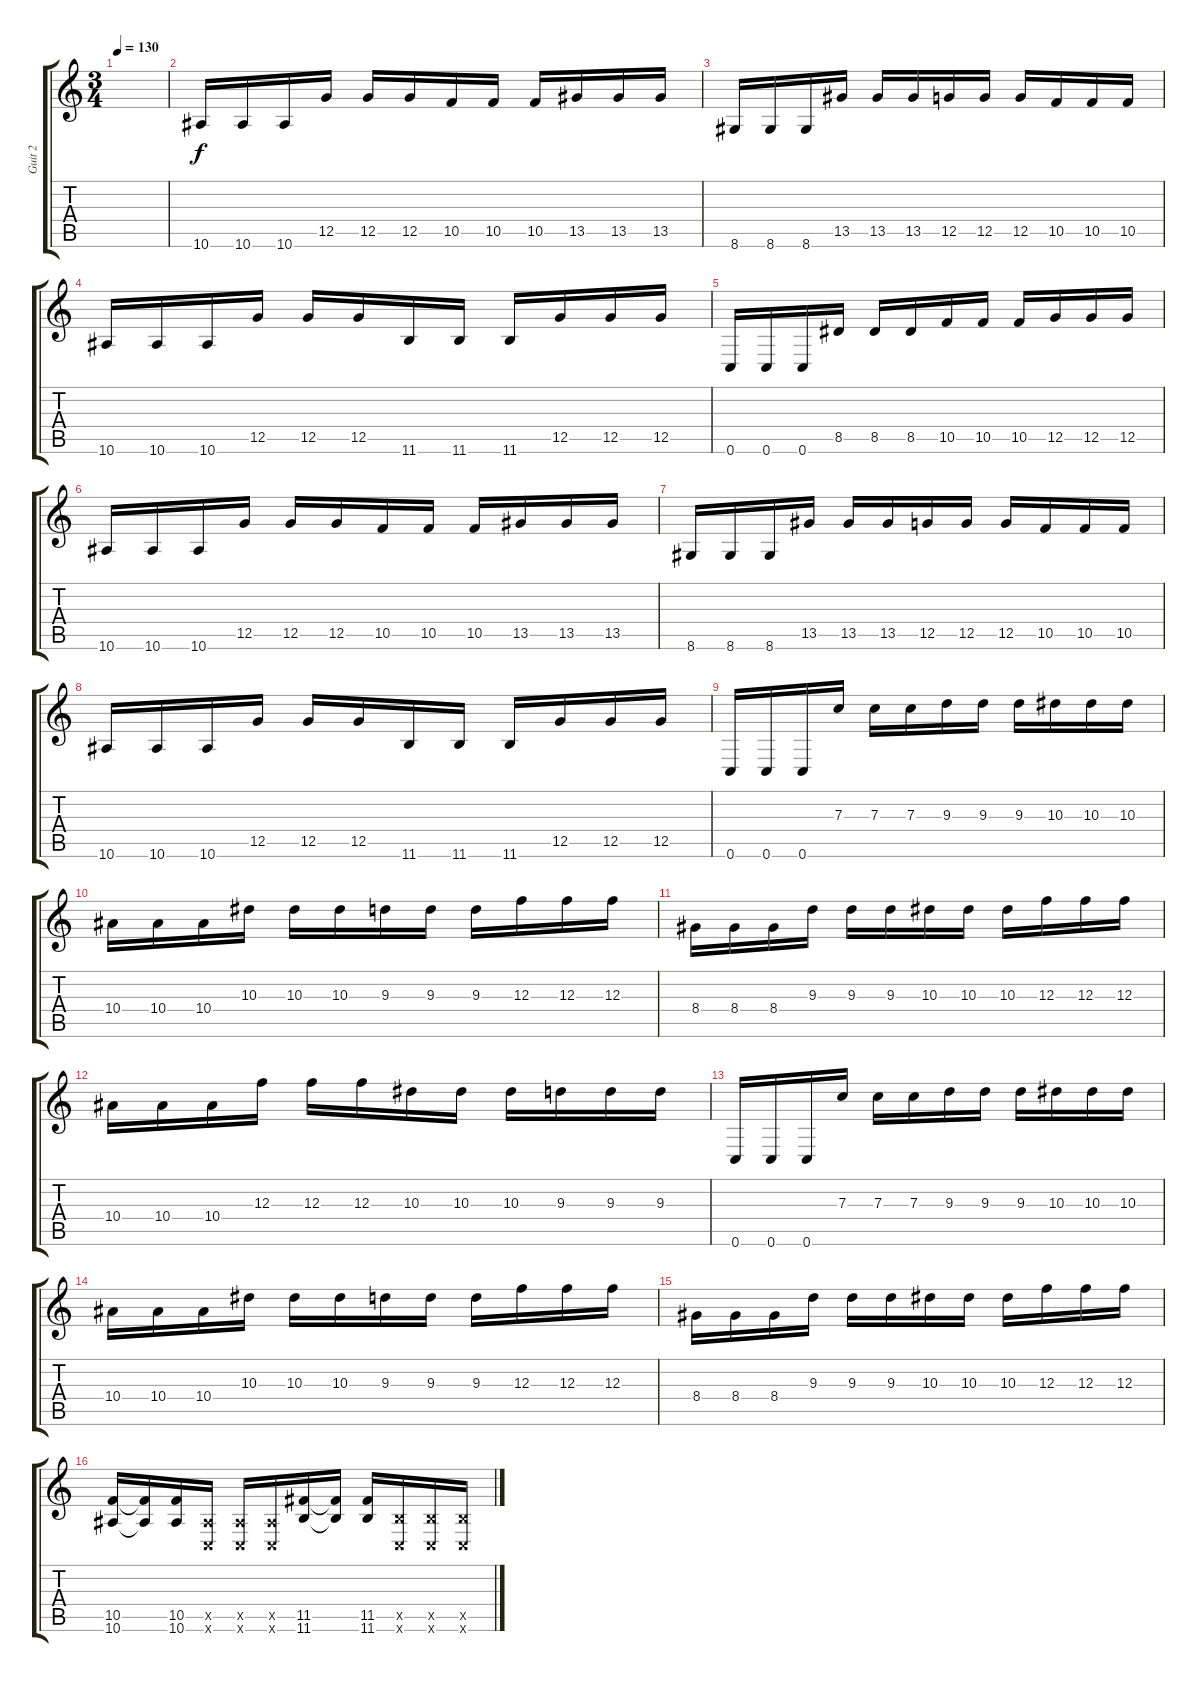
\track ("Guit 2" "Guit 2") {instrument distortionguitar}
\staff {score tabs}
\tuning (D4 A3 F3 C3 G2 C2) {hide}
\ts (3 4)
\tempo 130
\clef g2
\ks c
|
10.6.16 10.6.16 10.6.16 12.5.16 12.5.16 12.5.16 10.5.16 10.5.16 10.5.16 13.5.16 13.5.16 13.5.16 |
8.6.16 8.6.16 8.6.16 13.5.16 13.5.16 13.5.16 12.5.16 12.5.16 12.5.16 10.5.16 10.5.16 10.5.16 |
10.6.16 10.6.16 10.6.16 12.5.16 12.5.16 12.5.16 11.6.16 11.6.16 11.6.16 12.5.16 12.5.16 12.5.16 |
0.6.16 0.6.16 0.6.16 8.5.16 8.5.16 8.5.16 10.5.16 10.5.16 10.5.16 12.5.16 12.5.16 12.5.16 |
10.6.16 10.6.16 10.6.16 12.5.16 12.5.16 12.5.16 10.5.16 10.5.16 10.5.16 13.5.16 13.5.16 13.5.16 |
8.6.16 8.6.16 8.6.16 13.5.16 13.5.16 13.5.16 12.5.16 12.5.16 12.5.16 10.5.16 10.5.16 10.5.16 |
10.6.16 10.6.16 10.6.16 12.5.16 12.5.16 12.5.16 11.6.16 11.6.16 11.6.16 12.5.16 12.5.16 12.5.16 |
0.6.16 0.6.16 0.6.16 7.3.16 7.3.16 7.3.16 9.3.16 9.3.16 9.3.16 10.3.16 10.3.16 10.3.16 |
10.4.16 10.4.16 10.4.16 10.3.16 10.3.16 10.3.16 9.3.16 9.3.16 9.3.16 12.3.16 12.3.16 12.3.16 |
8.4.16 8.4.16 8.4.16 9.3.16 9.3.16 9.3.16 10.3.16 10.3.16 10.3.16 12.3.16 12.3.16 12.3.16 |
10.4.16 10.4.16 10.4.16 12.3.16 12.3.16 12.3.16 10.3.16 10.3.16 10.3.16 9.3.16 9.3.16 9.3.16 |
0.6.16 0.6.16 0.6.16 7.3.16 7.3.16 7.3.16 9.3.16 9.3.16 9.3.16 10.3.16 10.3.16 10.3.16 |
10.4.16 10.4.16 10.4.16 10.3.16 10.3.16 10.3.16 9.3.16 9.3.16 9.3.16 12.3.16 12.3.16 12.3.16 |
8.4.16 8.4.16 8.4.16 9.3.16 9.3.16 9.3.16 10.3.16 10.3.16 10.3.16 12.3.16 12.3.16 12.3.16 |
(10.5 10.6).16 (10.5{t} 10.6{t}).16 (10.5 10.6).16 (3.5{x} 0.6{x}).16 (3.5{x} 0.6{x}).16 (3.5{x} 0.6{x}).16 (11.5 11.6).16 (11.5{t} 11.6{t}).16 (11.5 11.6).16 (4.5{x} 0.6{x}).16 (4.5{x} 0.6{x}).16 (4.5{x} 0.6{x}).16
